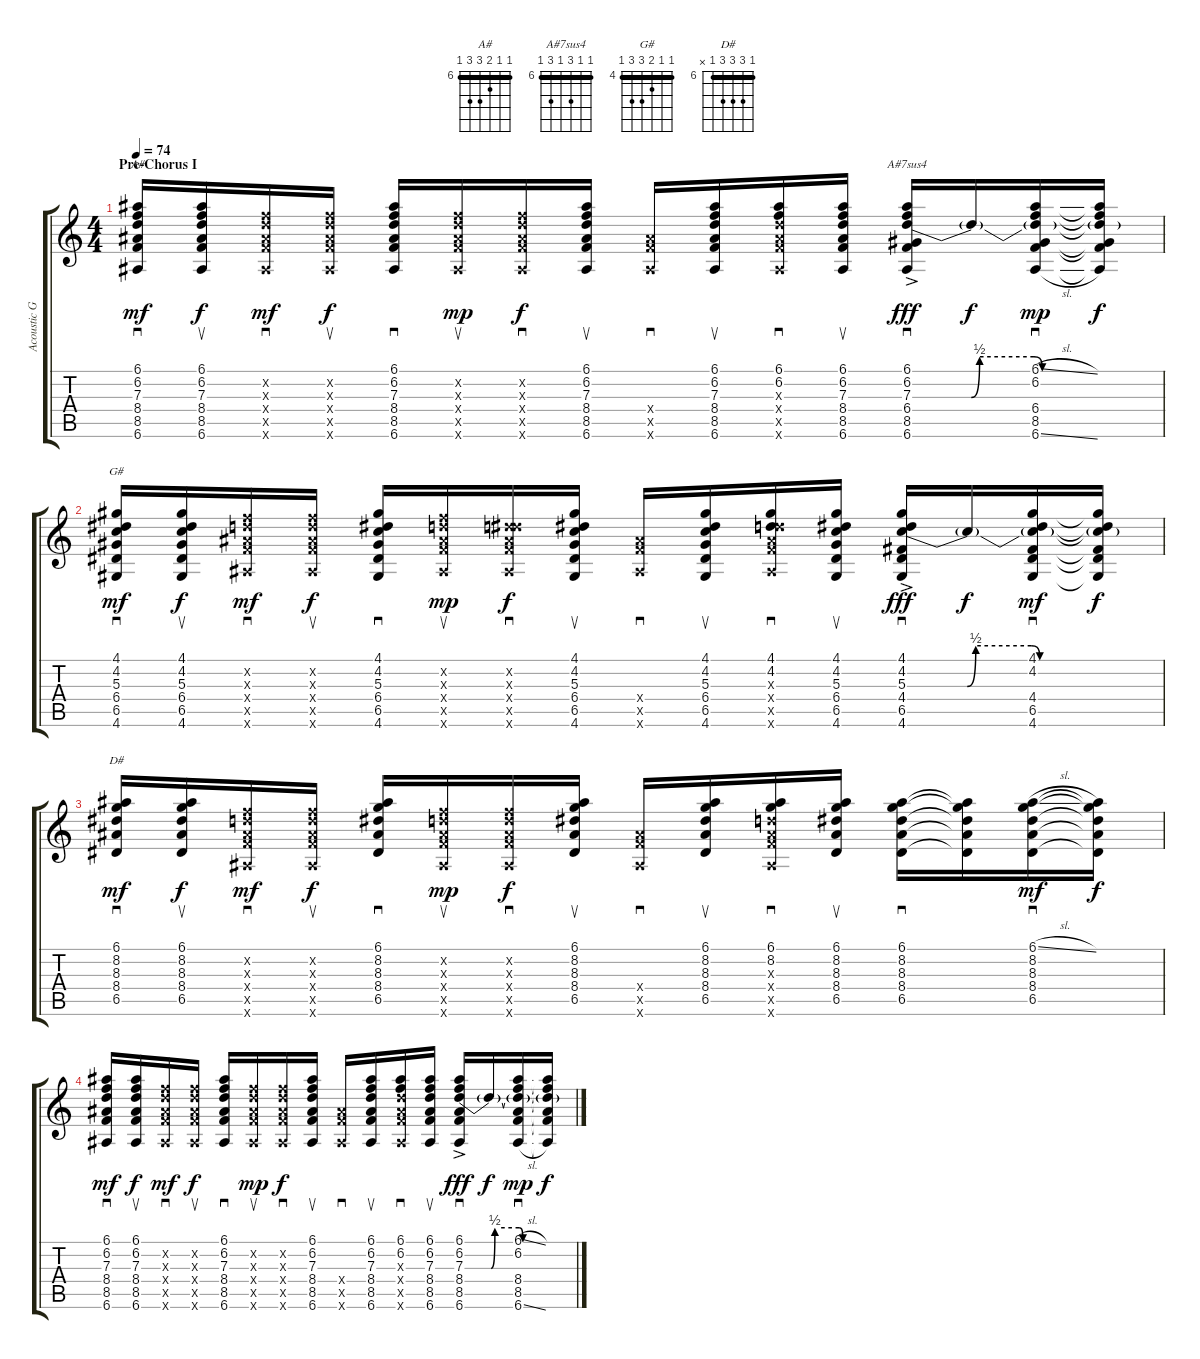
\track ("Acoustic Guitar" "Acoustic G") {instrument acousticguitarsteel}
\staff {score tabs}
\tuning (E4 B3 G3 D3 A2 E2) {hide}
\chord ("A#" 6 6 7 8 8 6) {firstfret 6 barre 6}
\chord ("A#7sus4" 6 6 8 6 8 6) {firstfret 6 barre 6}
\chord ("G#" 4 4 5 6 6 4) {firstfret 4 barre 4}
\chord ("D#" 6 8 8 8 6 x) {firstfret 6 barre 6}
\ts (4 4)
\section ("" "Pre-Chorus I")
\tempo 74
\clef g2
\ks c
(6.1 6.2 7.3 8.4 8.5 6.6).16{sd ch "A#" dy mf} (6.1 6.2 7.3 8.4 8.5 6.6).16{su dy f} (6.2{x} 7.3{x} 8.4{x} 8.5{x} 6.6{x}).16{sd dy mf} (6.2{x} 7.3{x} 8.4{x} 8.5{x} 6.6{x}).16{su dy f} (6.1 6.2 7.3 8.4 8.5 6.6).16{sd} (6.2{x} 7.3{x} 8.4{x} 8.5{x} 6.6{x}).16{su dy mp} (6.2{x} 7.3{x} 8.4{x} 8.5{x} 6.6{x}).16{sd dy f} (6.1 6.2 7.3 8.4 8.5 6.6).16{su} (8.4{x} 8.5{x} 6.6{x}).16{sd} (6.1 6.2 7.3 8.4 8.5 6.6).16{su} (6.1 6.2 7.3{x} 8.4{x} 8.5{x} 6.6{x}).16{sd} (6.1 6.2 7.3 8.4 8.5 6.6).16{su} (6.1 6.2 7.3{be (custom 0 0 14 0 16 2 29 2 31 0 45 0 60 0) ac} 6.4 8.5 6.6).16{sd ch "A#7sus4" dy fff} 7.3{t}.16{dy f} (6.1{sl} 6.2 7.3{t} 6.4 8.5 6.6{sl}).16{sd dy mp} (6.1{t} 6.2{t} 7.3{t} 6.4{t} 8.5{t} 6.6{t}).16{dy f} |
(4.1 4.2 5.3 6.4 6.5 4.6).16{sd ch "G#" dy mf} (4.1 4.2 5.3 6.4 6.5 4.6).16{su dy f} (6.2{x} 7.3{x} 8.4{x} 8.5{x} 6.6{x}).16{sd dy mf} (6.2{x} 7.3{x} 8.4{x} 8.5{x} 6.6{x}).16{su dy f} (4.1 4.2 5.3 6.4 6.5 4.6).16{sd} (6.2{x} 7.3{x} 8.4{x} 8.5{x} 6.6{x}).16{su dy mp} (4.2{x} 7.3{x} 8.4{x} 8.5{x} 6.6{x}).16{sd dy f} (4.1 4.2 5.3 6.4 6.5 4.6).16{su} (8.4{x} 8.5{x} 6.6{x}).16{sd} (4.1 4.2 5.3 6.4 6.5 4.6).16{su} (4.1 4.2 7.3{x} 8.4{x} 8.5{x} 6.6{x}).16{sd} (4.1 4.2 5.3 6.4 6.5 4.6).16{su} (4.1 4.2 5.3{be (custom 0 0 14 0 16 2 29 2 31 0 45 0 60 0) ac} 4.4 6.5 4.6).16{sd dy fff} 5.3{t}.16{dy f} (4.1 4.2 5.3{t} 4.4 6.5 4.6).16{sd dy mf} (4.1{t} 4.2{t} 5.3{t} 4.4{t} 6.5{t} 4.6{t}).16{dy f} |
(6.1 8.2 8.3 8.4 6.5).16{sd ch "D#" dy mf} (6.1 8.2 8.3 8.4 6.5).16{su dy f} (6.2{x} 7.3{x} 8.4{x} 8.5{x} 6.6{x}).16{sd dy mf} (6.2{x} 7.3{x} 8.4{x} 8.5{x} 6.6{x}).16{su dy f} (6.1 8.2 8.3 8.4 6.5).16{sd} (6.2{x} 7.3{x} 8.4{x} 8.5{x} 6.6{x}).16{su dy mp} (6.2{x} 7.3{x} 8.4{x} 8.5{x} 6.6{x}).16{sd dy f} (6.1 8.2 8.3 8.4 6.5).16{su} (8.4{x} 8.5{x} 6.6{x}).16{sd} (6.1 8.2 8.3 8.4 6.5).16{su} (6.1 8.2 7.3{x} 8.4{x} 8.5{x} 6.6{x}).16{sd} (6.1 8.2 8.3 8.4 6.5).16{su} (6.1 8.2 8.3 8.4 6.5).16{sd} (6.1{t} 8.2{t} 8.3{t} 8.4{t} 6.5{t}).16 (6.1{sl} 8.2 8.3 8.4 6.5).16{sd dy mf} (6.1{t} 8.2{t} 8.3{t} 8.4{t} 6.5{t}).16{dy f} |
(6.1 6.2 7.3 8.4 8.5 6.6).16{sd dy mf} (6.1 6.2 7.3 8.4 8.5 6.6).16{su dy f} (6.2{x} 7.3{x} 8.4{x} 8.5{x} 6.6{x}).16{sd dy mf} (6.2{x} 7.3{x} 8.4{x} 8.5{x} 6.6{x}).16{su dy f} (6.1 6.2 7.3 8.4 8.5 6.6).16{sd} (6.2{x} 7.3{x} 8.4{x} 8.5{x} 6.6{x}).16{su dy mp} (6.2{x} 7.3{x} 8.4{x} 8.5{x} 6.6{x}).16{sd dy f} (6.1 6.2 7.3 8.4 8.5 6.6).16{su} (8.4{x} 8.5{x} 6.6{x}).16{sd} (6.1 6.2 7.3 8.4 8.5 6.6).16{su} (6.1 6.2 7.3{x} 8.4{x} 8.5{x} 6.6{x}).16{sd} (6.1 6.2 7.3 8.4 8.5 6.6).16{su} (6.1 6.2 7.3{be (custom 0 0 14 0 16 2 29 2 31 0 45 0 60 0) ac} 8.4 8.5 6.6).16{sd dy fff} 7.3{t}.16{dy f} (6.1{sl} 6.2 7.3{t} 8.4 8.5 6.6{sl}).16{sd dy mp} (6.1{t} 6.2{t} 7.3{t} 8.4{t} 8.5{t} 6.6{t}).16{dy f}
